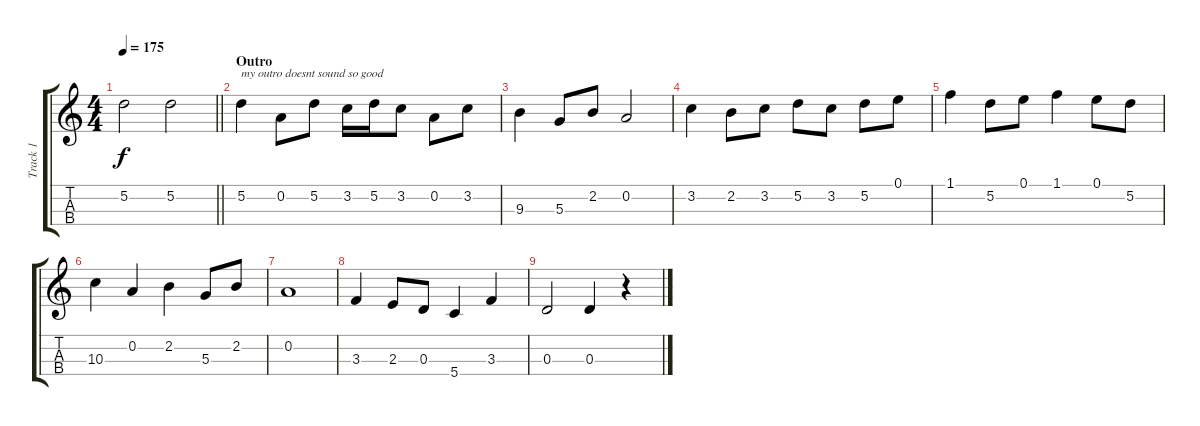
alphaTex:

\track ("Track 1" "Track 1") {instrument violin}
\staff {score tabs}
\tuning (E5 A4 D4 G3) {hide}
\ts (4 4)
\tempo 175
\clef g2
\barLineRight lightlight
\ks c
5.2.2{dy f} 5.2.2 |
\section ("" "Outro")
5.2.4{txt "my outro doesnt sound so good"} 0.2.8 5.2.8 3.2.16 5.2.16 3.2.8 0.2.8 3.2.8 |
9.3.4 5.3.8 2.2.8 0.2.2 |
3.2.4 2.2.8 3.2.8 5.2.8 3.2.8 5.2.8 0.1.8 |
1.1.4 5.2.8 0.1.8 1.1.4 0.1.8 5.2.8 |
10.3.4 0.2.4 2.2.4 5.3.8 2.2.8 |
0.2.1 |
3.3.4 2.3.8 0.3.8 5.4.4 3.3.4 |
0.3.2 0.3.4 r.4
